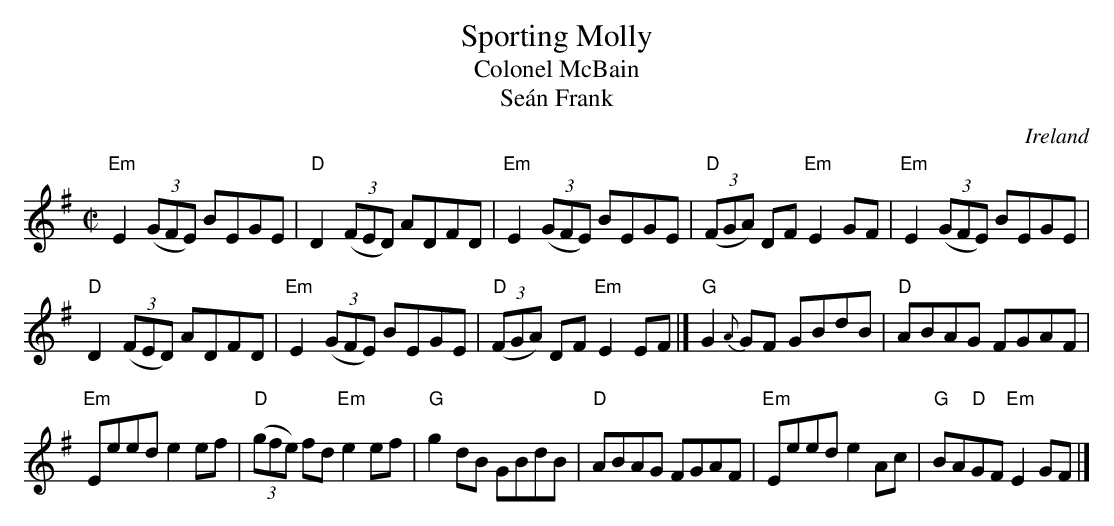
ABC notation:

X:1
T:Sporting Molly
T:Colonel McBain
T:Seán Frank
O:Ireland
M:C|
L:1/8
K:G
"Em"E2(3(GFE) BEGE|"D"D2 (3(FED) ADFD|"Em"E2(3(GFE) BEGE|"D"(3(FGA) DF "Em"E2GF|\
"Em"E2(3(GFE) BEGE|
"D"D2 (3(FED) ADFD|"Em"E2(3(GFE) BEGE|"D"(3(FGA) DF "Em"E2EF|]\
"G"G2{A}GF GBdB|"D"ABAG FGAF|
"Em"Eeed e2ef|"D"(3(gfe) fd "Em"e2ef|\
"G"g2dB GBdB|"D"ABAG FGAF|"Em"Eeed e2Ac|"G"BA"D"GF "Em"E2GF|]
